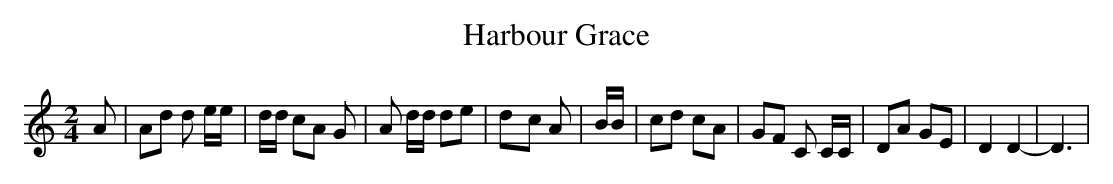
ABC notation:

X:1
T:Harbour Grace
M:2/4
L:1/8
K:C
 A| Ad d e/2e/2| d/2d/2 cA G| A d/2d/2 de|d-c A| B/2B/2| cd cA| GF C C/2C/2|\
 DA GE| D2 D2-| D3|
